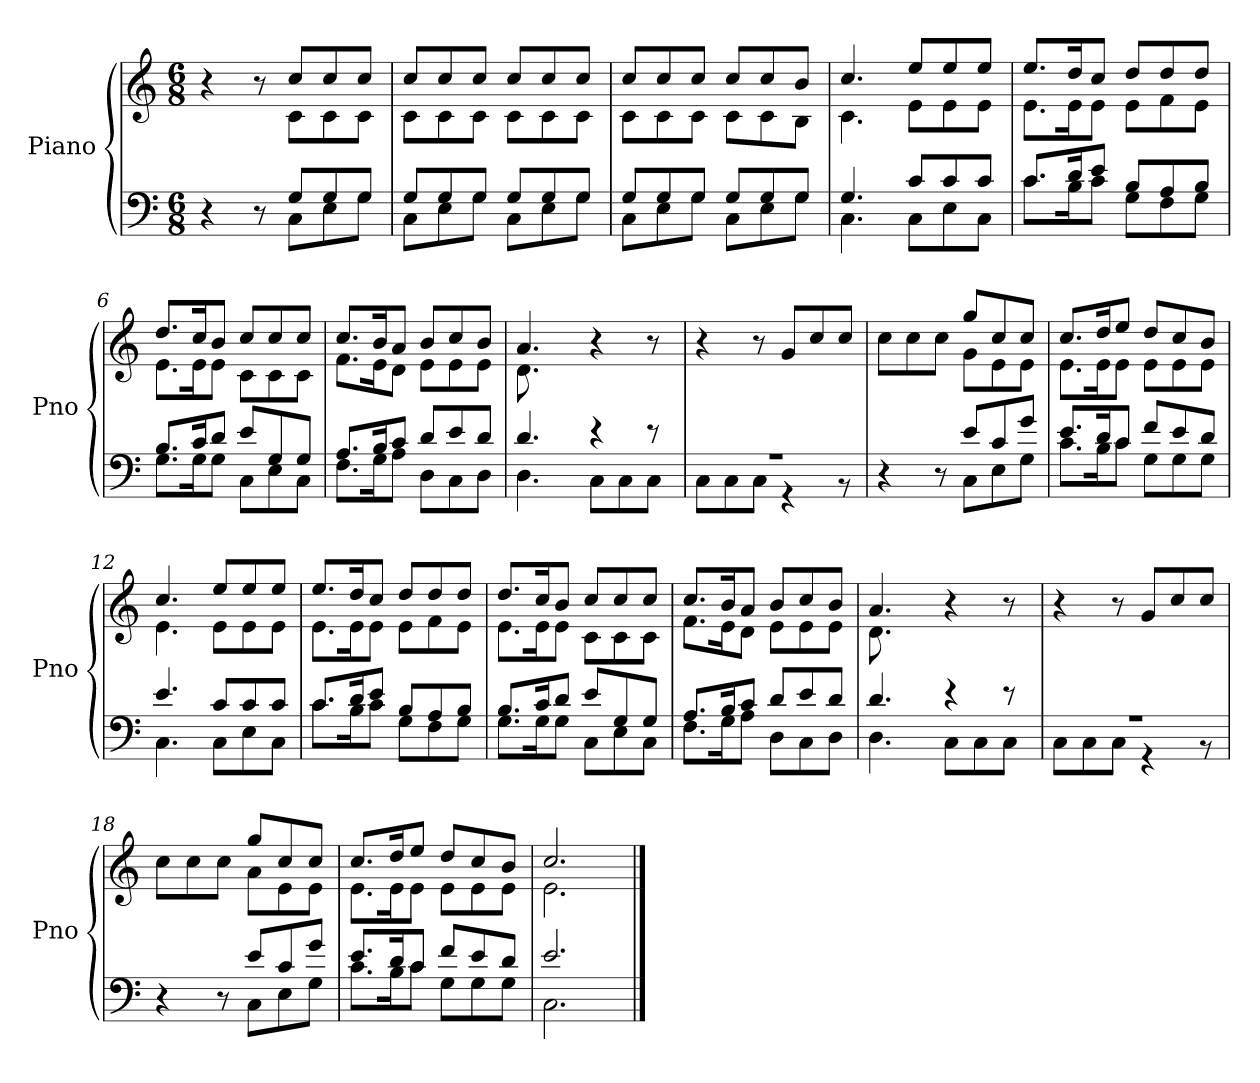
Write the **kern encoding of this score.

**kern	**kern
*part2	*part1
*staff2	*staff1
*I"Piano	*I"Piano
*I'Pno	*I'Pno
*clefF4	*clefG2
*k[]	*k[]
*M6/8	*M6/8
*MM50	*MM50
=1	=1
*^	*^
4r	4.ryy	4r	4.ryy
8r	.	8r	.
8G/L	8C\L	8cc/L	8c\L
8G/	8E\	8cc/	8c\
8G/J	8G\J	8cc/J	8c\J
=2	=2	=2	=2
8G/L	8C\L	8cc/L	8c\L
8G/	8E\	8cc/	8c\
8G/J	8G\J	8cc/J	8c\J
8G/L	8C\L	8cc/L	8c\L
8G/	8E\	8cc/	8c\
8G/J	8G\J	8cc/J	8c\J
=3	=3	=3	=3
8G/L	8C\L	8cc/L	8c\L
8G/	8E\	8cc/	8c\
8G/J	8G\J	8cc/J	8c\J
8G/L	8C\L	8cc/L	8c\L
8G/	8E\	8cc/	8c\
8G/J	8G\J	8b/J	8B\J
=4	=4	=4	=4
4.G/	4.C\	4.cc/	4.c\
8c/L	8C\L	8ee/L	8e\L
8c/	8E\	8ee/	8e\
8c/J	8C\J	8ee/J	8e\J
=5	=5	=5	=5
8.c/L	8.c\L	8.ee/L	8.e\L
16d/K	16B\K	16dd/K	16e\K
8e/J	8c\J	8cc/J	8e\J
8B/L	8G\L	8dd/L	8e\L
8A/	8F\	8dd/	8f\
8B/J	8G\J	8dd/J	8e\J
=6	=6	=6	=6
8.B/L	8.G\L	8.dd/L	8.e\L
16c/K	16G\K	16cc/K	16e\K
8d/J	8G\J	8b/J	8e\J
8e/L	8C\L	8cc/L	8c\L
8G/	8E\	8cc/	8c\
8G/J	8C\J	8cc/J	8c\J
!!LO:LB:g=z	!!
=7	=7	=7	=7
8.A/L	8.F\L	8.cc/L	8.f\L
16B/K	16G\K	16b/K	16e\K
8c/J	8A\J	8a/J	8d\J
8d/L	8D\L	8b/L	8e\L
8e/	8C\	8cc/	8e\
8d/J	8D\J	8b/J	8e\J
=8	=8	=8	=8
4.d/	4.D\	4.a/	8.d\
.	.	.	2ryy
4r	8C\L	4r	.
.	8C\	.	.
8r	8C\J	8r	.
.	.	.	16ryy
*	*	*v	*v
=9	=9	=9
2.r	8C\L	4r
.	8C\	.
.	8C\J	8r
.	4r	8g/L
.	.	8cc/
.	8r	8cc/J
=10	=10	=10
*	*	*^
4r	4.ryy	8cc\L	4.ryy
.	.	8cc\	.
8r	.	8cc\J	.
8e/L	8C\L	8gg/L	8g\L
8c/	8E\	8cc/	8e\
8g/J	8G\J	8cc/J	8e\J
=11	=11	=11	=11
8.e/L	8.c\L	8.cc/L	8.e\L
16d/K	16B\K	16dd/K	16e\K
8c/J	8c\J	8ee/J	8e\J
8f/L	8G\L	8dd/L	8e\L
8e/	8G\	8cc/	8e\
8d/J	8G\J	8b/J	8e\J
=12	=12	=12	=12
4.e/	4.C\	4.cc/	4.e\
8c/L	8C\L	8ee/L	8e\L
8c/	8E\	8ee/	8e\
8c/J	8C\J	8ee/J	8e\J
=13	=13	=13	=13
8.c/L	8.c\L	8.ee/L	8.e\L
16d/K	16B\K	16dd/K	16e\K
8e/J	8c\J	8cc/J	8e\J
8B/L	8G\L	8dd/L	8e\L
8A/	8F\	8dd/	8f\
8B/J	8G\J	8dd/J	8e\J
!!LO:LB:g=z	!!
=14	=14	=14	=14
8.B/L	8.G\L	8.dd/L	8.e\L
16c/K	16G\K	16cc/K	16e\K
8d/J	8G\J	8b/J	8e\J
8e/L	8C\L	8cc/L	8c\L
8G/	8E\	8cc/	8c\
8G/J	8C\J	8cc/J	8c\J
=15	=15	=15	=15
8.A/L	8.F\L	8.cc/L	8.f\L
16B/K	16G\K	16b/K	16e\K
8c/J	8A\J	8a/J	8d\J
8d/L	8D\L	8b/L	8e\L
8e/	8C\	8cc/	8e\
8d/J	8D\J	8b/J	8e\J
=16	=16	=16	=16
4.d/	4.D\	4.a/	8.d\
.	.	.	2ryy
4r	8C\L	4r	.
.	8C\	.	.
8r	8C\J	8r	.
.	.	.	16ryy
*	*	*v	*v
=17	=17	=17
2.r	8C\L	4r
.	8C\	.
.	8C\J	8r
.	4r	8g/L
.	.	8cc/
.	8r	8cc/J
=18	=18	=18
*	*	*^
4r	4.ryy	8cc\L	4.ryy
.	.	8cc\	.
8r	.	8cc\J	.
8e/L	8C\L	8gg/L	8a\L
8c/	8E\	8cc/	8e\
8g/J	8G\J	8cc/J	8e\J
=19	=19	=19	=19
8.e/L	8.c\L	8.cc/L	8.e\L
16d/K	16B\K	16dd/K	16e\K
8c/J	8c\J	8ee/J	8e\J
8f/L	8G\L	8dd/L	8e\L
8e/	8G\	8cc/	8e\
8d/J	8G\J	8b/J	8e\J
=20	=20	=20	=20
2.e/	2.C\	2.cc/	2.e\
*v	*v	*	*
*	*v	*v
==	==
*-	*-
